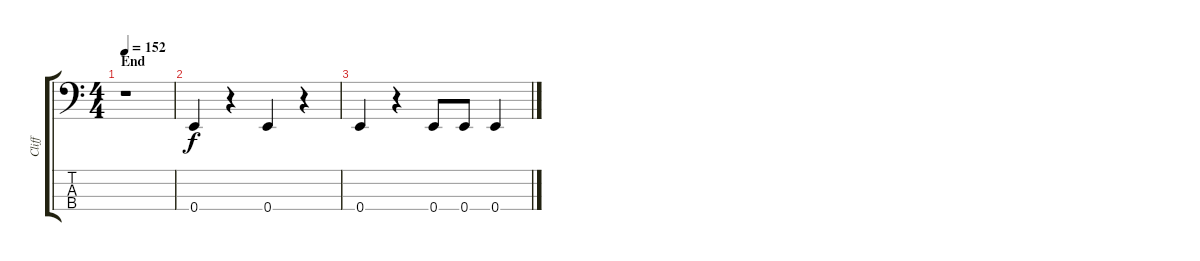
\track ("Cliff" "Cliff") {instrument electricbassfinger}
\staff {score tabs}
\tuning (G2 D2 A1 E1) {hide}
\ts (4 4)
\section ("" "End")
\tempo 152
\clef f4
\ks c
r.1{dy f} |
0.4.4 r.4 0.4.4 r.4 |
0.4.4 r.4 0.4.8 0.4.8 0.4.4
